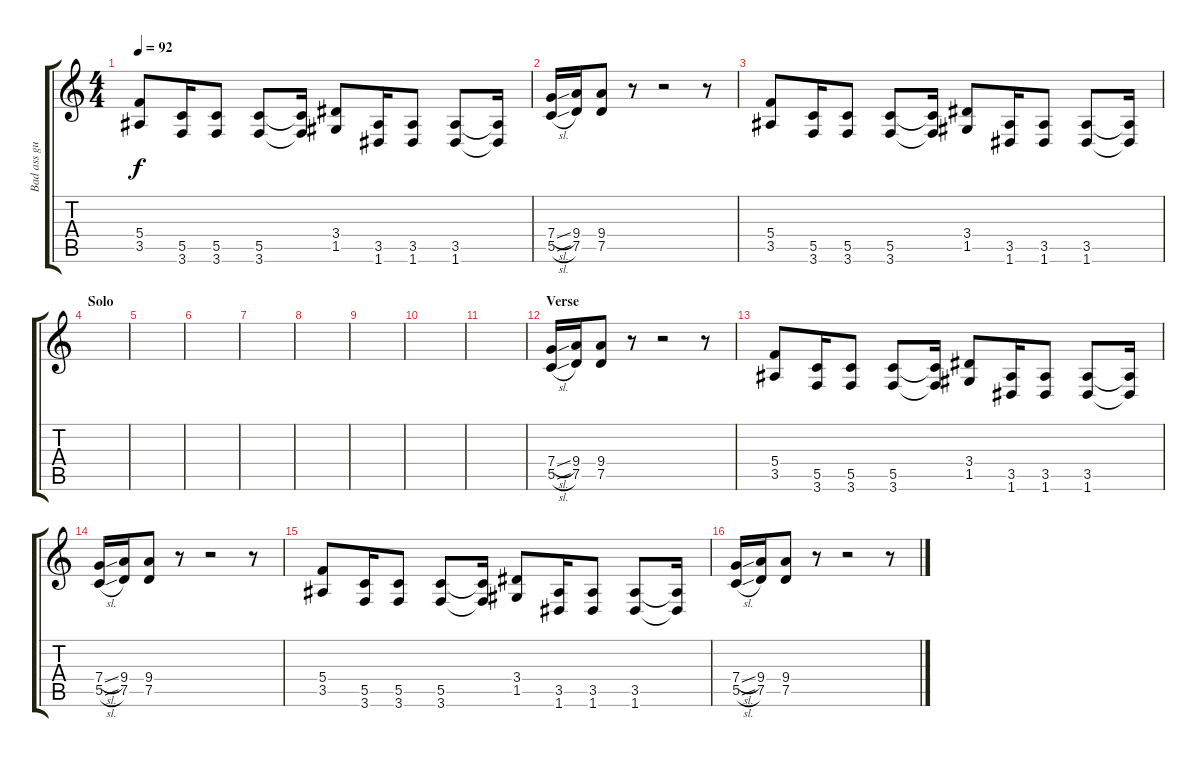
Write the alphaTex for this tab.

\track ("Bad ass guitar 2" "Bad ass gu") {instrument distortionguitar}
\staff {score tabs}
\tuning (D4 A3 F3 C3 G2 D2) {hide}
\ts (4 4)
\tempo 92
\clef g2
\ks c
(5.4 3.5).8{dy f} (5.5 3.6).16 (5.5 3.6).8 (5.5 3.6).8 (5.5{t} 3.6{t}).16 (3.4 1.5).8 (3.5 1.6).16 (3.5 1.6).8 (3.5 1.6).8 (3.5{t} 1.6{t}).16 |
(7.4{sl} 5.5{sl}).16 (9.4 7.5).16 (9.4 7.5).8 r.8 r.2 r.8 |
(5.4 3.5).8 (5.5 3.6).16 (5.5 3.6).8 (5.5 3.6).8 (5.5{t} 3.6{t}).16 (3.4 1.5).8 (3.5 1.6).16 (3.5 1.6).8 (3.5 1.6).8 (3.5{t} 1.6{t}).16 |
\section ("" "Solo")
|
|
|
|
|
|
|
|
\section ("" "Verse")
(7.4{sl} 5.5{sl}).16 (9.4 7.5).16 (9.4 7.5).8 r.8 r.2 r.8 |
(5.4 3.5).8 (5.5 3.6).16 (5.5 3.6).8 (5.5 3.6).8 (5.5{t} 3.6{t}).16 (3.4 1.5).8 (3.5 1.6).16 (3.5 1.6).8 (3.5 1.6).8 (3.5{t} 1.6{t}).16 |
(7.4{sl} 5.5{sl}).16 (9.4 7.5).16 (9.4 7.5).8 r.8 r.2 r.8 |
(5.4 3.5).8 (5.5 3.6).16 (5.5 3.6).8 (5.5 3.6).8 (5.5{t} 3.6{t}).16 (3.4 1.5).8 (3.5 1.6).16 (3.5 1.6).8 (3.5 1.6).8 (3.5{t} 1.6{t}).16 |
(7.4{sl} 5.5{sl}).16 (9.4 7.5).16 (9.4 7.5).8 r.8 r.2 r.8
